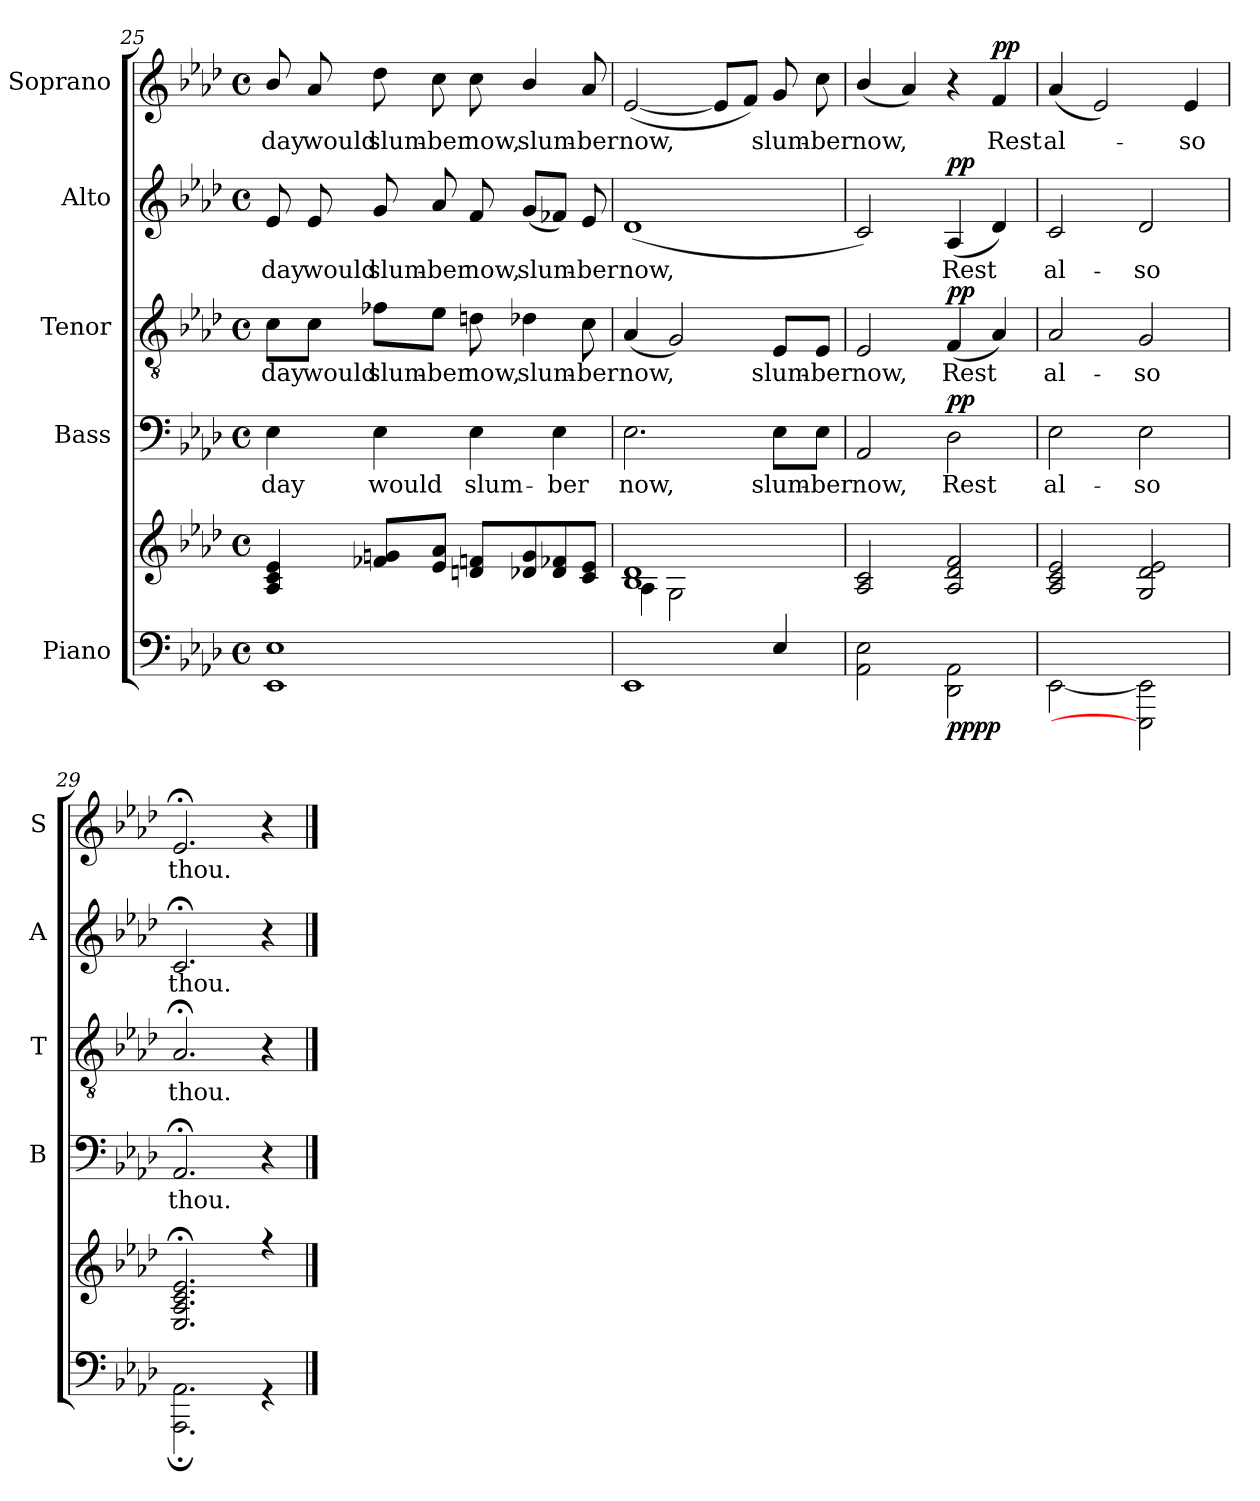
**kern	**kern	**dynam	**kern	**text	**dynam	**kern	**text	**dynam	**kern	**text	**dynam	**kern	**text	**dynam
*part5	*part5	*part5	*part4	*part4	*part4	*part3	*part3	*part3	*part2	*part2	*part2	*part1	*part1	*part1
*staff6	*staff5	*staff5/6	*staff4	*staff4	*staff4	*staff3	*staff3	*staff3	*staff2	*staff2	*staff2	*staff1	*staff1	*staff1
*I"Piano	*	*	*I"Bass	*	*	*I"Tenor	*	*	*I"Alto	*	*	*I"Soprano	*	*
*	*	*	*I'B	*	*	*I'T	*	*	*I'A	*	*	*I'S	*	*
!!LO:LB:g=z
*clefF4	*clefG2	*	*clefF4	*	*	*clefGv2	*	*	*clefG2	*	*	*clefG2	*	*
*k[b-e-a-d-]	*k[b-e-a-d-]	*	*k[b-e-a-d-]	*	*	*k[b-e-a-d-]	*	*	*k[b-e-a-d-]	*	*	*k[b-e-a-d-]	*	*
*A-:	*A-:	*	*A-:	*	*	*A-:	*	*	*A-:	*	*	*A-:	*	*
*M4/4	*M4/4	*	*M4/4	*	*	*M4/4	*	*	*M4/4	*	*	*M4/4	*	*
*met(c)	*met(c)	*	*met(c)	*	*	*met(c)	*	*	*met(c)	*	*	*met(c)	*	*
=25	=25	=25	=25	=25	=25	=25	=25	=25	=25	=25	=25	=25	=25	=25
*^	*^	*	*	*	*	*	*	*	*	*	*	*	*	*
!	!	!	!	!	!	!LO:LY:b	!	!	!LO:LY:b	!	!	!LO:LY:b	!	!	!LO:LY:b	!
1ryy	1EE- 1E-	4A- 4c 4e-	1ryy	.	4E-	day	.	8c\L	day	.	8e-	day	.	8b-/	day	.
!	!	!	!	!	!	!	!	!	!LO:LY:b	!	!	!LO:LY:b	!	!	!LO:LY:b	!
.	.	.	.	.	.	.	.	8c\J	would	.	8e-	would	.	8a-	would	.
!	!	!	!	!	!	!LO:LY:b	!	!	!LO:LY:b	!	!	!LO:LY:b	!	!	!LO:LY:b	!
.	.	8f-X 8gnL	.	.	4E-	would	.	8f-X\L	slum-	.	8g	slum-	.	8dd-	slum-	.
!	!	!	!	!	!	!	!	!	!LO:LY:b	!	!	!LO:LY:b	!	!	!LO:LY:b	!
.	.	8e- 8a-J	.	.	.	.	.	8e-\J	-ber	.	8a-	-ber	.	8cc	-ber	.
!	!	!	!	!	!	!LO:LY:b	!	!	!LO:LY:b	!	!	!LO:LY:b	!	!	!LO:LY:b	!
.	.	8dn 8fnL	.	.	4E-	slum-	.	8dn	now,	.	8f	now,	.	8cc	now,	.
!	!	!	!	!	!	!	!	!	!LO:LY:b	!	!	!LO:LY:b	!	!	!LO:LY:b	!
.	.	8d-X 8g	.	.	.	.	.	4d-X	slum-	.	(<8gL	slum-	.	4b-/	slum-	.
!	!	!	!	!	!	!LO:LY:b	!	!	!	!	!	!	!	!	!	!
.	.	8d- 8f-X	.	.	4E-	-ber	.	.	.	.	8f-XJ)	.	.	.	.	.
!	!	!	!	!	!	!	!	!	!LO:LY:b	!	!	!LO:LY:b	!	!	!LO:LY:b	!
.	.	8c 8e-J	.	.	.	.	.	8c	-ber	.	8e-	ber	.	8a-	-ber	.
=26	=26	=26	=26	=26	=26	=26	=26	=26	=26	=26	=26	=26	=26	=26	=26	=26
*	*	*	*^	*	*	*	*	*	*	*	*	*	*	*	*	*
!	!	!	!	!	!	!	!LO:LY:b	!	!	!LO:LY:b	!	!	!LO:LY:b	!	!	!LO:LY:b	!
2.ryy	1EE-	1B- 1d-	1ryy	4A-\	.	2.E-	now,	.	(<4A-	now,	.	(<1d-	now,	.	(<[2e-	now,	.
.	.	.	.	2G\	.	.	.	.	2G)	.	.	.	.	.	.	.	.
.	.	.	.	.	.	.	.	.	.	.	.	.	.	.	8e-L]	.	.
.	.	.	.	.	.	.	.	.	.	.	.	.	.	.	8fJ)	.	.
!	!	!	!	!	!	!	!LO:LY:b	!	!	!LO:LY:b	!	!	!	!	!	!LO:LY:b	!
4E-/	.	.	.	4ryy	.	8E-\L	slum-	.	8E-/L	slum-	.	.	.	.	8g	slum-	.
!	!	!	!	!	!	!	!LO:LY:b	!	!	!LO:LY:b	!	!	!	!	!	!LO:LY:b	!
.	.	.	.	.	.	8E-\J	-ber	.	8E-/J	-ber	.	.	.	.	8cc	-ber	.
*	*	*	*v	*v	*	*	*	*	*	*	*	*	*	*	*	*	*
=27	=27	=27	=27	=27	=27	=27	=27	=27	=27	=27	=27	=27	=27	=27	=27	=27
!	!	!	!	!	!	!LO:LY:b	!	!	!LO:LY:b	!	!	!	!	!	!LO:LY:b	!
1ryy	2AA- 2E-	2A- 2c	1ryy	.	2AA-	now,	.	2E-	now,	.	2c)	.	.	(<4b-/	now,	.
.	.	.	.	.	.	.	.	.	.	.	.	.	.	4a-)	.	.
!	!	!	!	!LO:DY:b=2	!	!LO:LY:b	!	!	!LO:LY:b	!	!	!LO:LY:b	!	!	!	!
!	!	!	!	!LO:DY:n=1:b	!	!	!LO:DY:b	!	!	!LO:DY:b	!	!	!LO:DY:b	!	!	!
.	2DD- 2AA-	2A- 2d- 2f	.	pp pp	2D-	Rest	pp	(<4F	Rest	pp	(<4A-	Rest	pp	4r	.	.
!	!	!	!	!	!	!	!	!	!	!	!	!	!	!	!LO:LY:b	!LO:DY:b
.	.	.	.	.	.	.	.	4A-)	.	.	4d-)	.	.	4f	Rest	pp
=28	=28	=28	=28	=28	=28	=28	=28	=28	=28	=28	=28	=28	=28	=28	=28	=28
!	!	!	!	!	!	!LO:LY:b	!	!	!LO:LY:b	!	!	!LO:LY:b	!	!	!LO:LY:b	!
1ryy	[2EE-	2A- 2c 2e-	1ryy	.	2E-	al-	.	2A-	al-	.	2c	al-	.	(4a-	al-	.
.	.	.	.	.	.	.	.	.	.	.	.	.	.	2e-)	.	.
!	!	!	!	!	!	!LO:LY:b	!	!	!LO:LY:b	!	!	!LO:LY:b	!	!	!	!
.	2EEE-] 2EE-]	2G 2d- 2e-	.	.	2E-	-so	.	2G	-so	.	2d-	-so	.	.	.	.
!	!	!	!	!	!	!	!	!	!	!	!	!	!	!	!LO:LY:b	!
.	.	.	.	.	.	.	.	.	.	.	.	.	.	4e-	so	.
=29	=29	=29	=29	=29	=29	=29	=29	=29	=29	=29	=29	=29	=29	=29	=29	=29
!	!	!	!	!	!	!LO:LY:b	!	!	!LO:LY:b	!	!	!LO:LY:b	!	!	!LO:LY:b	!
1ryy	2.AAA-;< 2.AA-;<	2.E-;< 2.A-;< 2.c;< 2.e-;<	1ryy	.	2.AA-;<	thou.	.	2.A-;<	thou.	.	2.c;<	thou.	.	2.e-;<	thou.	.
.	4r	4r	.	.	4r	.	.	4r	.	.	4r	.	.	4r	.	.
*v	*v	*	*	*	*	*	*	*	*	*	*	*	*	*	*	*
*	*v	*v	*	*	*	*	*	*	*	*	*	*	*	*	*
==	==	==	==	==	==	==	==	==	==	==	==	==	==	==
*-	*-	*-	*-	*-	*-	*-	*-	*-	*-	*-	*-	*-	*-	*-
